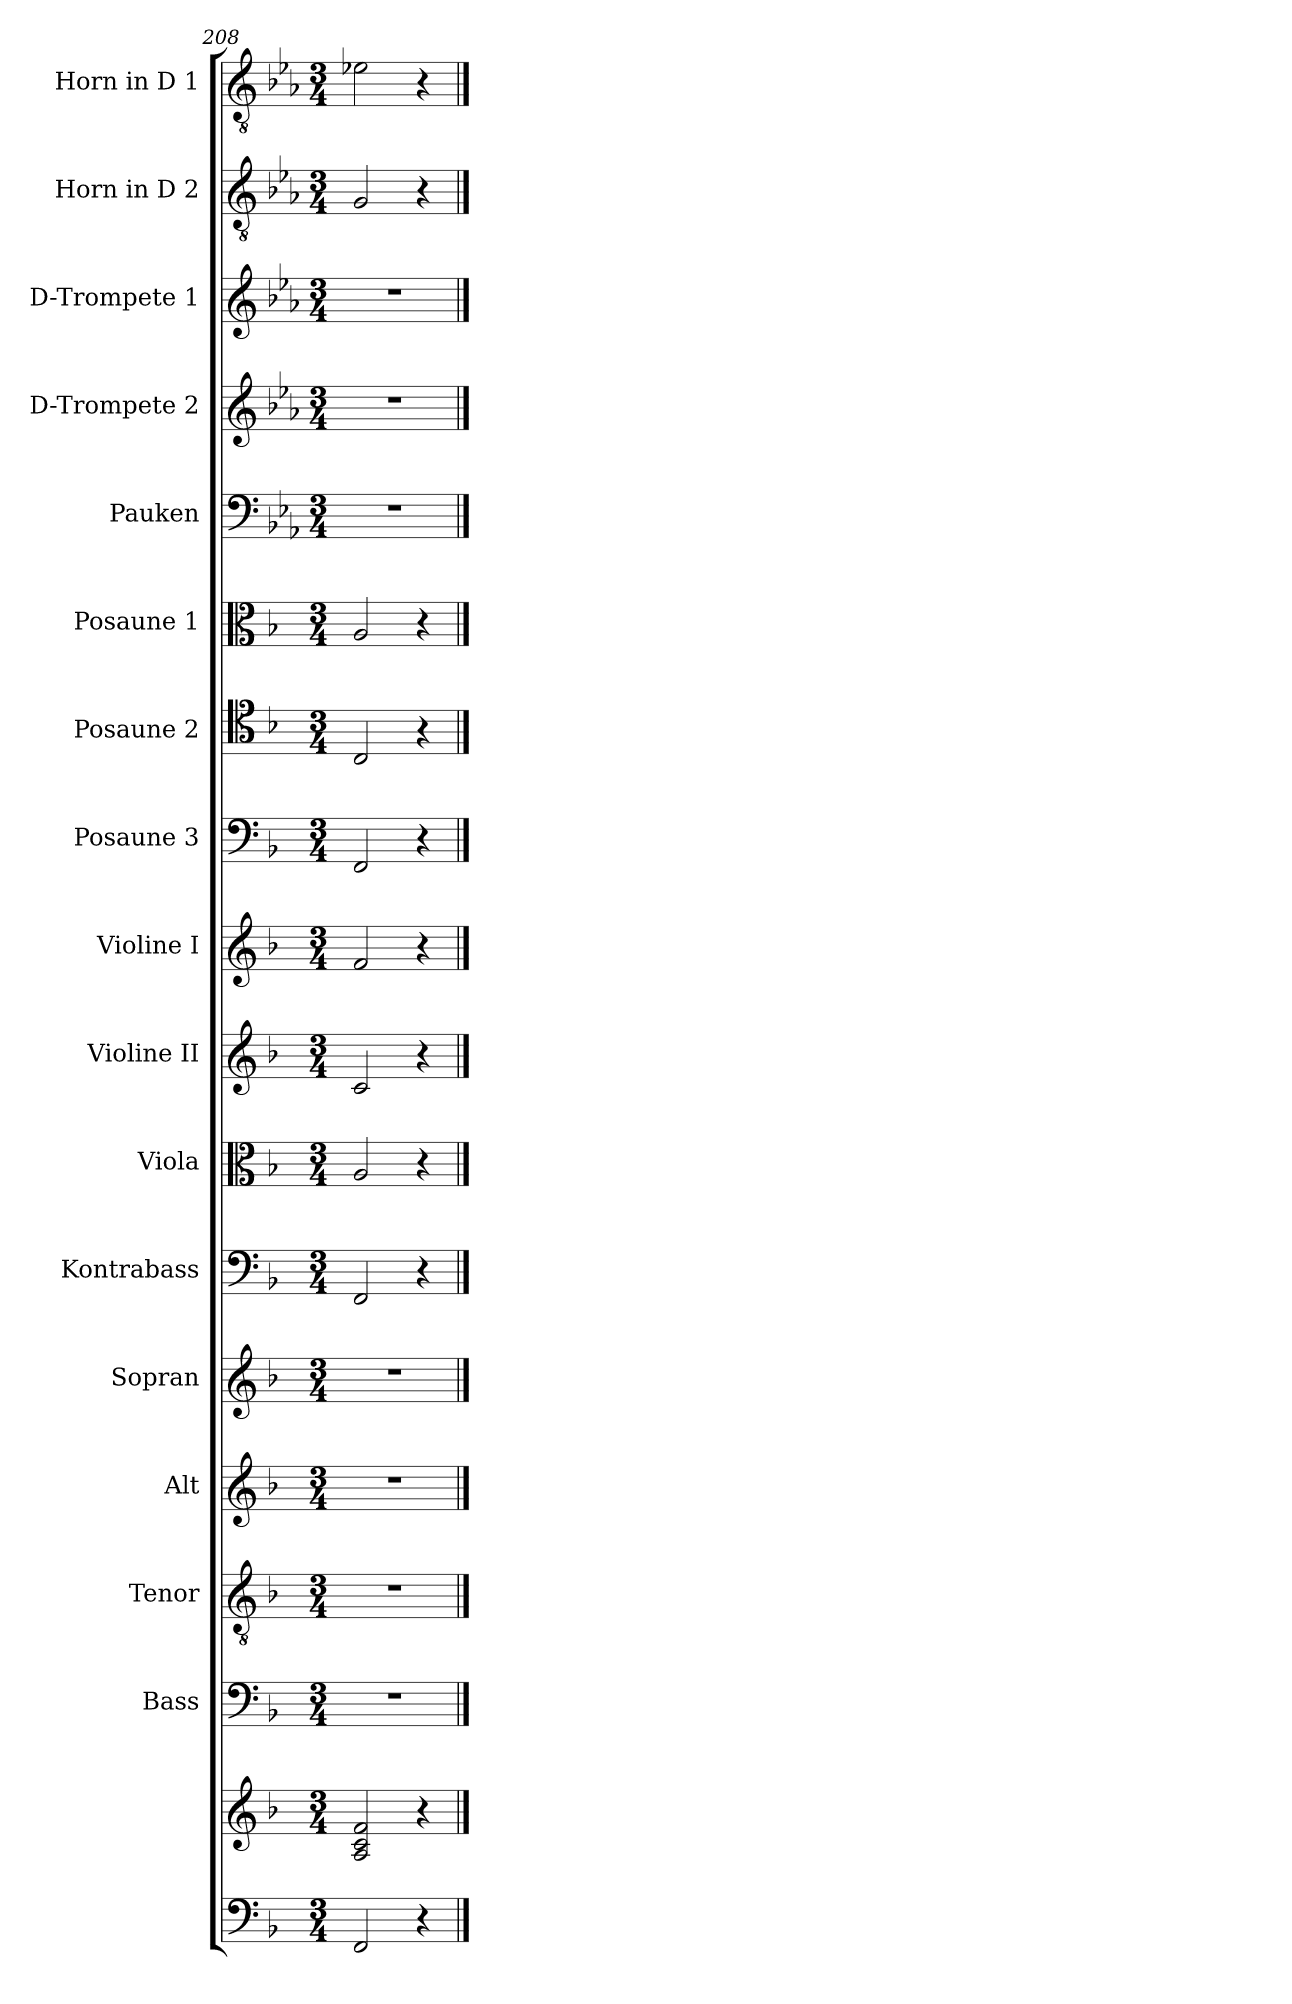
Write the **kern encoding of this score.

**kern	**kern	**kern	**kern	**kern	**kern	**kern	**kern	**kern	**kern	**kern	**kern	**kern	**kern	**kern	**kern	**kern	**kern
*part17	*part17	*part16	*part15	*part14	*part13	*part12	*part11	*part10	*part9	*part8	*part7	*part6	*part5	*part4	*part3	*part2	*part1
*staff18	*staff17	*staff16	*staff15	*staff14	*staff13	*staff12	*staff11	*staff10	*staff9	*staff8	*staff7	*staff6	*staff5	*staff4	*staff3	*staff2	*staff1
*	*	*I"Bass	*I"Tenor	*I"Alt	*I"Sopran	*I"Kontrabass	*I"Viola	*I"Violine II	*I"Violine I	*I"Posaune 3	*I"Posaune 2	*I"Posaune 1	*I"Pauken	*I"D-Trompete 2	*I"D-Trompete 1	*I"Horn in D 2	*I"Horn in D 1
*	*	*I'B.	*I'T.	*I'A.	*I'S.	*I'Kb.	*I'Vla.	*I'Vl. II	*I'Vl. I	*I'Pos. 3	*I'Pos. 2	*I'Pos. 1	*I'Pk.	*I'D Trp. 2	*I'D Trp. 1	*I'Hrn. 2	*I'Hrn. 1
*clefF4	*clefG2	*clefF4	*clefGv2	*clefG2	*clefG2	*clefF4	*clefC3	*clefG2	*clefG2	*clefF4	*clefC4	*clefC3	*clefF4	*clefG2	*clefG2	*clefGv2	*clefGv2
*	*	*	*	*	*	*ITrd7c12	*	*	*	*	*	*	*ITrd-1c-2	*ITrd-1c-2	*ITrd-1c-2	*ITrd-1c-2	*ITrd-1c-2
*k[b-]	*k[b-]	*k[b-]	*k[b-]	*k[b-]	*k[b-]	*k[b-]	*k[b-]	*k[b-]	*k[b-]	*k[b-]	*k[b-]	*k[b-]	*k[b-]	*k[b-]	*k[b-]	*k[b-]	*k[b-]
*F:	*F:	*F:	*F:	*F:	*F:	*F:	*F:	*F:	*F:	*F:	*F:	*F:	*F:	*F:	*F:	*F:	*F:
*M3/4	*M3/4	*M3/4	*M3/4	*M3/4	*M3/4	*M3/4	*M3/4	*M3/4	*M3/4	*M3/4	*M3/4	*M3/4	*M3/4	*M3/4	*M3/4	*M3/4	*M3/4
=208	=208	=208	=208	=208	=208	=208	=208	=208	=208	=208	=208	=208	=208	=208	=208	=208	=208
2FF/	2A/ 2c/ 2f/	2.r	2.r	2.r	2.r	2FFF/	2A/	2c/	2f/	2FF/	2C/	2A/	2.r	2.r	2.r	2A/	2fn\
4r	4r	.	.	.	.	4r	4r	4r	4r	4r	4r	4r	.	.	.	4r	4r
==	==	==	==	==	==	==	==	==	==	==	==	==	==	==	==	==	==
*-	*-	*-	*-	*-	*-	*-	*-	*-	*-	*-	*-	*-	*-	*-	*-	*-	*-
